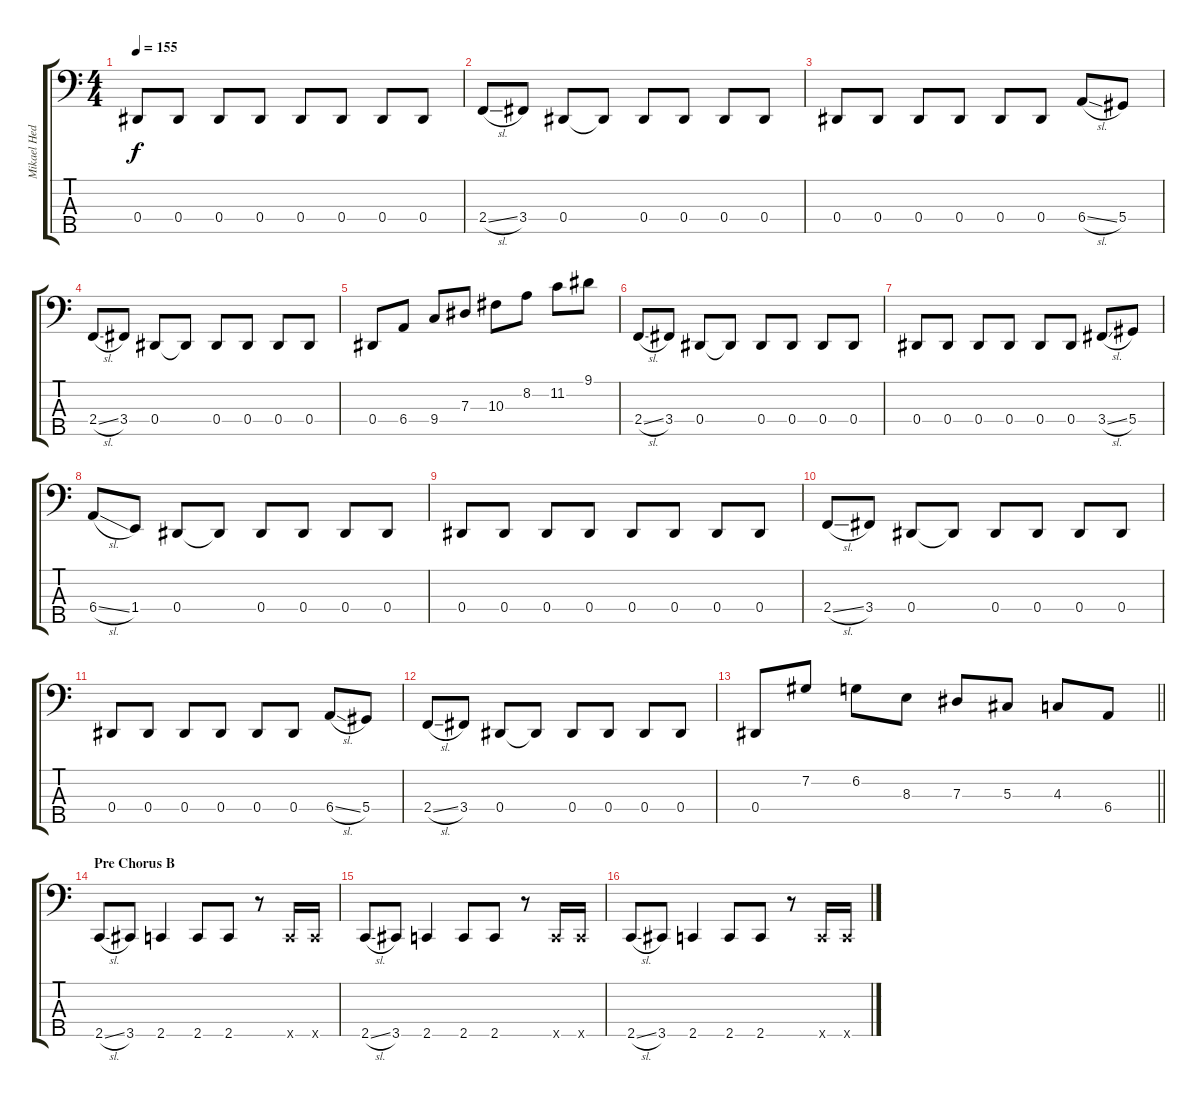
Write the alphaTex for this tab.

\track ("Mikael Hedlund" "Mikael Hed") {instrument electricbasspick}
\staff {score tabs}
\tuning (Gb2 Db2 Ab1 Eb1 Bb0) {hide}
\ts (4 4)
\tempo 155
\clef f4
\ks c
0.4.8{dy f} 0.4.8 0.4.8 0.4.8 0.4.8 0.4.8 0.4.8 0.4.8 |
2.4{sl}.8 3.4.8 0.4.8 0.4{t}.8 0.4.8 0.4.8 0.4.8 0.4.8 |
0.4.8 0.4.8 0.4.8 0.4.8 0.4.8 0.4.8 6.4{sl}.8 5.4.8 |
2.4{sl}.8 3.4.8 0.4.8 0.4{t}.8 0.4.8 0.4.8 0.4.8 0.4.8 |
0.4.8 6.4.8 9.4.8 7.3.8 10.3.8 8.2.8 11.2.8 9.1.8 |
2.4{sl}.8 3.4.8 0.4.8 0.4{t}.8 0.4.8 0.4.8 0.4.8 0.4.8 |
0.4.8 0.4.8 0.4.8 0.4.8 0.4.8 0.4.8 3.4{sl}.8 5.4.8 |
6.4{sl}.8 1.4.8 0.4.8 0.4{t}.8 0.4.8 0.4.8 0.4.8 0.4.8 |
0.4.8 0.4.8 0.4.8 0.4.8 0.4.8 0.4.8 0.4.8 0.4.8 |
2.4{sl}.8 3.4.8 0.4.8 0.4{t}.8 0.4.8 0.4.8 0.4.8 0.4.8 |
0.4.8 0.4.8 0.4.8 0.4.8 0.4.8 0.4.8 6.4{sl}.8 5.4.8 |
2.4{sl}.8 3.4.8 0.4.8 0.4{t}.8 0.4.8 0.4.8 0.4.8 0.4.8 |
\barLineRight lightlight
0.4.8 7.2.8 6.2.8 8.3.8 7.3.8 5.3.8 4.3.8 6.4.8 |
\section ("" "Pre Chorus B")
2.5{sl}.8 3.5.8 2.5.4 2.5.8 2.5.8 r.8 2.5{x}.16 2.5{x}.16 |
2.5{sl}.8 3.5.8 2.5.4 2.5.8 2.5.8 r.8 2.5{x}.16 2.5{x}.16 |
2.5{sl}.8 3.5.8 2.5.4 2.5.8 2.5.8 r.8 2.5{x}.16 2.5{x}.16
